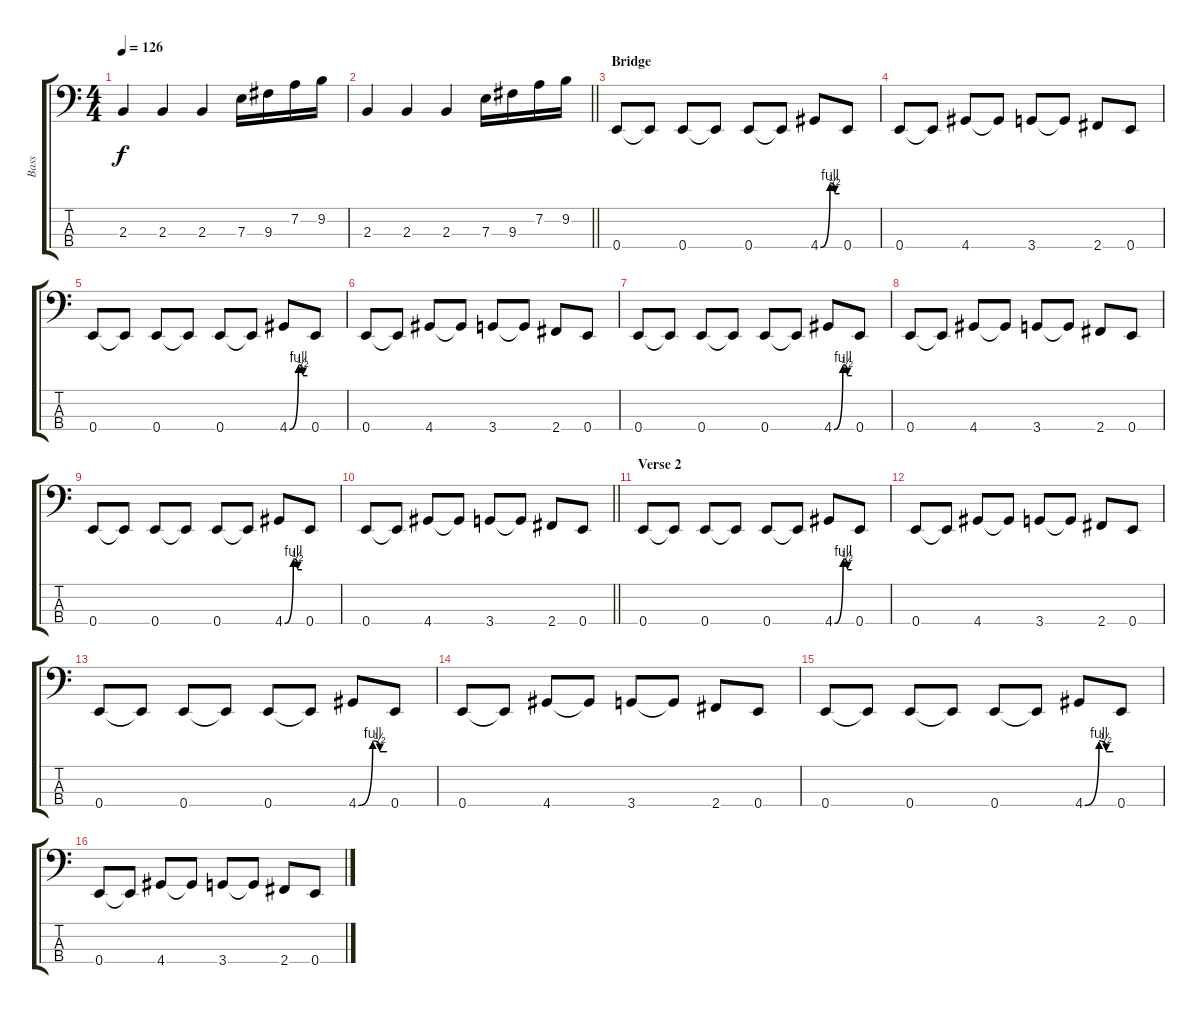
\track ("Bass" "Bass") {instrument electricbassfinger}
\staff {score tabs}
\tuning (G2 D2 A1 E1) {hide}
\ts (4 4)
\tempo 126
\clef f4
\ks c
2.3.4{dy f} 2.3.4 2.3.4 7.3.16 9.3.16 7.2.16 9.2.16 |
\barLineRight lightlight
2.3.4 2.3.4 2.3.4 7.3.16 9.3.16 7.2.16 9.2.16 |
\section ("" "Bridge")
0.4.8 0.4{t}.8 0.4.8 0.4{t}.8 0.4.8 0.4{t}.8 4.4{be (custom 0 0 30 4 45 2 60 2)}.8 0.4.8 |
0.4.8 0.4{t}.8 4.4.8 4.4{t}.8 3.4.8 3.4{t}.8 2.4.8 0.4.8 |
0.4.8 0.4{t}.8 0.4.8 0.4{t}.8 0.4.8 0.4{t}.8 4.4{be (custom 0 0 30 4 45 2 60 2)}.8 0.4.8 |
0.4.8 0.4{t}.8 4.4.8 4.4{t}.8 3.4.8 3.4{t}.8 2.4.8 0.4.8 |
0.4.8 0.4{t}.8 0.4.8 0.4{t}.8 0.4.8 0.4{t}.8 4.4{be (custom 0 0 30 4 45 2 60 2)}.8 0.4.8 |
0.4.8 0.4{t}.8 4.4.8 4.4{t}.8 3.4.8 3.4{t}.8 2.4.8 0.4.8 |
0.4.8 0.4{t}.8 0.4.8 0.4{t}.8 0.4.8 0.4{t}.8 4.4{be (custom 0 0 30 4 45 2 60 2)}.8 0.4.8 |
\barLineRight lightlight
0.4.8 0.4{t}.8 4.4.8 4.4{t}.8 3.4.8 3.4{t}.8 2.4.8 0.4.8 |
\section ("" "Verse 2")
0.4.8 0.4{t}.8 0.4.8 0.4{t}.8 0.4.8 0.4{t}.8 4.4{be (custom 0 0 30 4 45 2 60 2)}.8 0.4.8 |
0.4.8 0.4{t}.8 4.4.8 4.4{t}.8 3.4.8 3.4{t}.8 2.4.8 0.4.8 |
0.4.8 0.4{t}.8 0.4.8 0.4{t}.8 0.4.8 0.4{t}.8 4.4{be (custom 0 0 30 4 45 2 60 2)}.8 0.4.8 |
0.4.8 0.4{t}.8 4.4.8 4.4{t}.8 3.4.8 3.4{t}.8 2.4.8 0.4.8 |
0.4.8 0.4{t}.8 0.4.8 0.4{t}.8 0.4.8 0.4{t}.8 4.4{be (custom 0 0 30 4 45 2 60 2)}.8 0.4.8 |
0.4.8 0.4{t}.8 4.4.8 4.4{t}.8 3.4.8 3.4{t}.8 2.4.8 0.4.8
